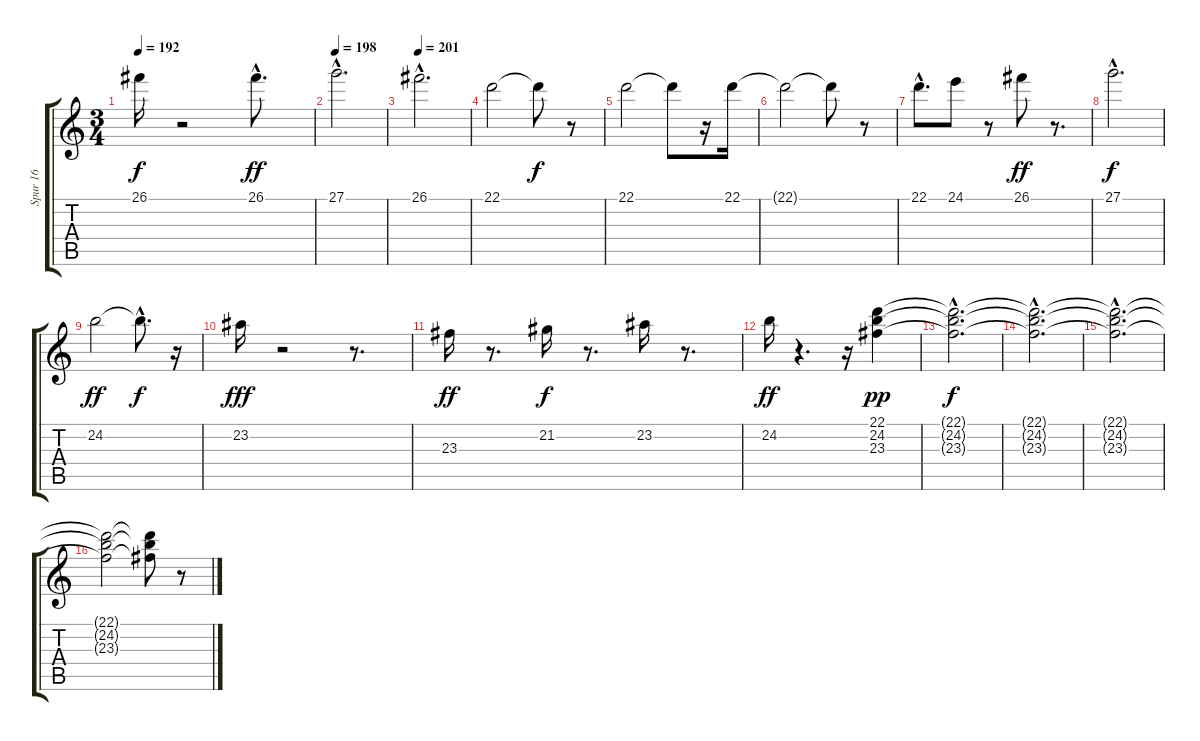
\track ("Spur 16" "Spur 16") {instrument stringensemble1}
\staff {score tabs}
\tuning (E4 B3 G3 D3 A2 E2) {hide}
\ts (3 4)
\tempo 192
\clef g2
\ks c
26.1{t}.16{dy f} r.2 26.1{hac}.8{d dy ff} |
\tempo 198
27.1{hac}.2{d} |
\tempo 201
26.1{hac}.2{d} |
22.1.2 22.1{t}.8{dy f} r.8 |
22.1.2 22.1{t}.8 r.16 22.1.16 |
22.1{t}.2 22.1{t}.8 r.8 |
22.1{hac}.8{d} 24.1.8 r.8 26.1.8{dy ff} r.8{d} |
27.1{hac}.2{d dy f} |
24.2.2{dy ff} 24.2{hac t}.8{d dy f} r.16 |
23.2.16{dy fff} r.2 r.8{d} |
23.3.16{dy ff} r.8{d} 21.2.16{dy f} r.8{d} 23.2.16 r.8{d} |
24.2.16{dy ff} r.4{d} r.16 (22.1 24.2 23.3).4{dy pp} |
(22.1{hac t} 24.2{hac t} 23.3{hac t}).2{d dy f} |
(22.1{hac t} 24.2{hac t} 23.3{hac t}).2{d} |
(22.1{hac t} 24.2{hac t} 23.3{hac t}).2{d} |
(22.1{t} 24.2{t} 23.3{t}).2 (22.1{t} 24.2{t} 23.3{t}).8 r.8
